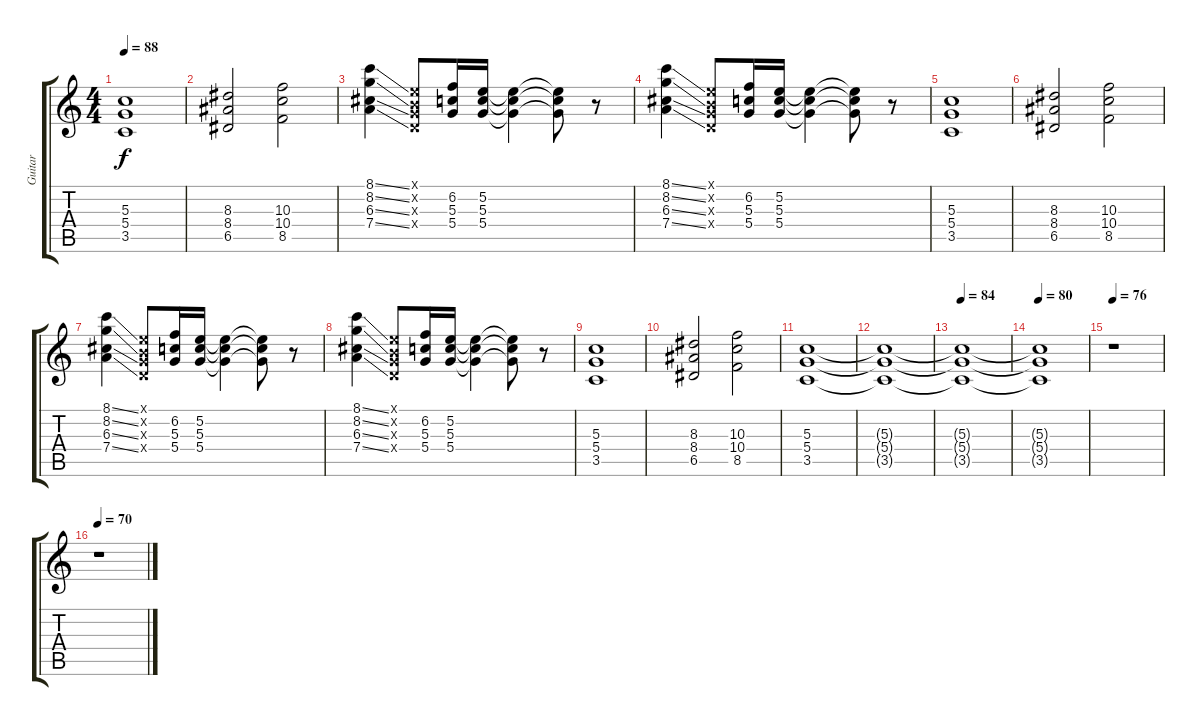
\track ("Guitar" "Guitar") {instrument distortionguitar}
\staff {score tabs}
\tuning (E4 B3 G3 D3 A2 E2) {hide}
\ts (4 4)
\tempo 88
\clef g2
\ks c
(5.3 5.4 3.5).1{dy f} |
(8.3 8.4 6.5).2 (10.3 10.4 8.5).2 |
(8.1{ss} 8.2{ss} 6.3{ss} 7.4{ss}).4 (0.1{x} 0.2{x} 0.3{x} 0.4{x}).8 (6.2 5.3 5.4).16 (5.2 5.3 5.4).16 (5.2{t} 5.3{t} 5.4{t}).4 (5.2{t} 5.3{t} 5.4{t}).8 r.8 |
(8.1{ss} 8.2{ss} 6.3{ss} 7.4{ss}).4 (0.1{x} 0.2{x} 0.3{x} 0.4{x}).8 (6.2 5.3 5.4).16 (5.2 5.3 5.4).16 (5.2{t} 5.3{t} 5.4{t}).4 (5.2{t} 5.3{t} 5.4{t}).8 r.8 |
(5.3 5.4 3.5).1 |
(8.3 8.4 6.5).2 (10.3 10.4 8.5).2 |
(8.1{ss} 8.2{ss} 6.3{ss} 7.4{ss}).4 (0.1{x} 0.2{x} 0.3{x} 0.4{x}).8 (6.2 5.3 5.4).16 (5.2 5.3 5.4).16 (5.2{t} 5.3{t} 5.4{t}).4 (5.2{t} 5.3{t} 5.4{t}).8 r.8 |
(8.1{ss} 8.2{ss} 6.3{ss} 7.4{ss}).4 (0.1{x} 0.2{x} 0.3{x} 0.4{x}).8 (6.2 5.3 5.4).16 (5.2 5.3 5.4).16 (5.2{t} 5.3{t} 5.4{t}).4 (5.2{t} 5.3{t} 5.4{t}).8 r.8 |
(5.3 5.4 3.5).1 |
(8.3 8.4 6.5).2 (10.3 10.4 8.5).2 |
(5.3 5.4 3.5).1 |
(5.3{t} 5.4{t} 3.5{t}).1 |
\tempo 84
(5.3{t} 5.4{t} 3.5{t}).1 |
\tempo 80
(5.3{t} 5.4{t} 3.5{t}).1 |
\tempo 76
r.1 |
\tempo 70
r.1
